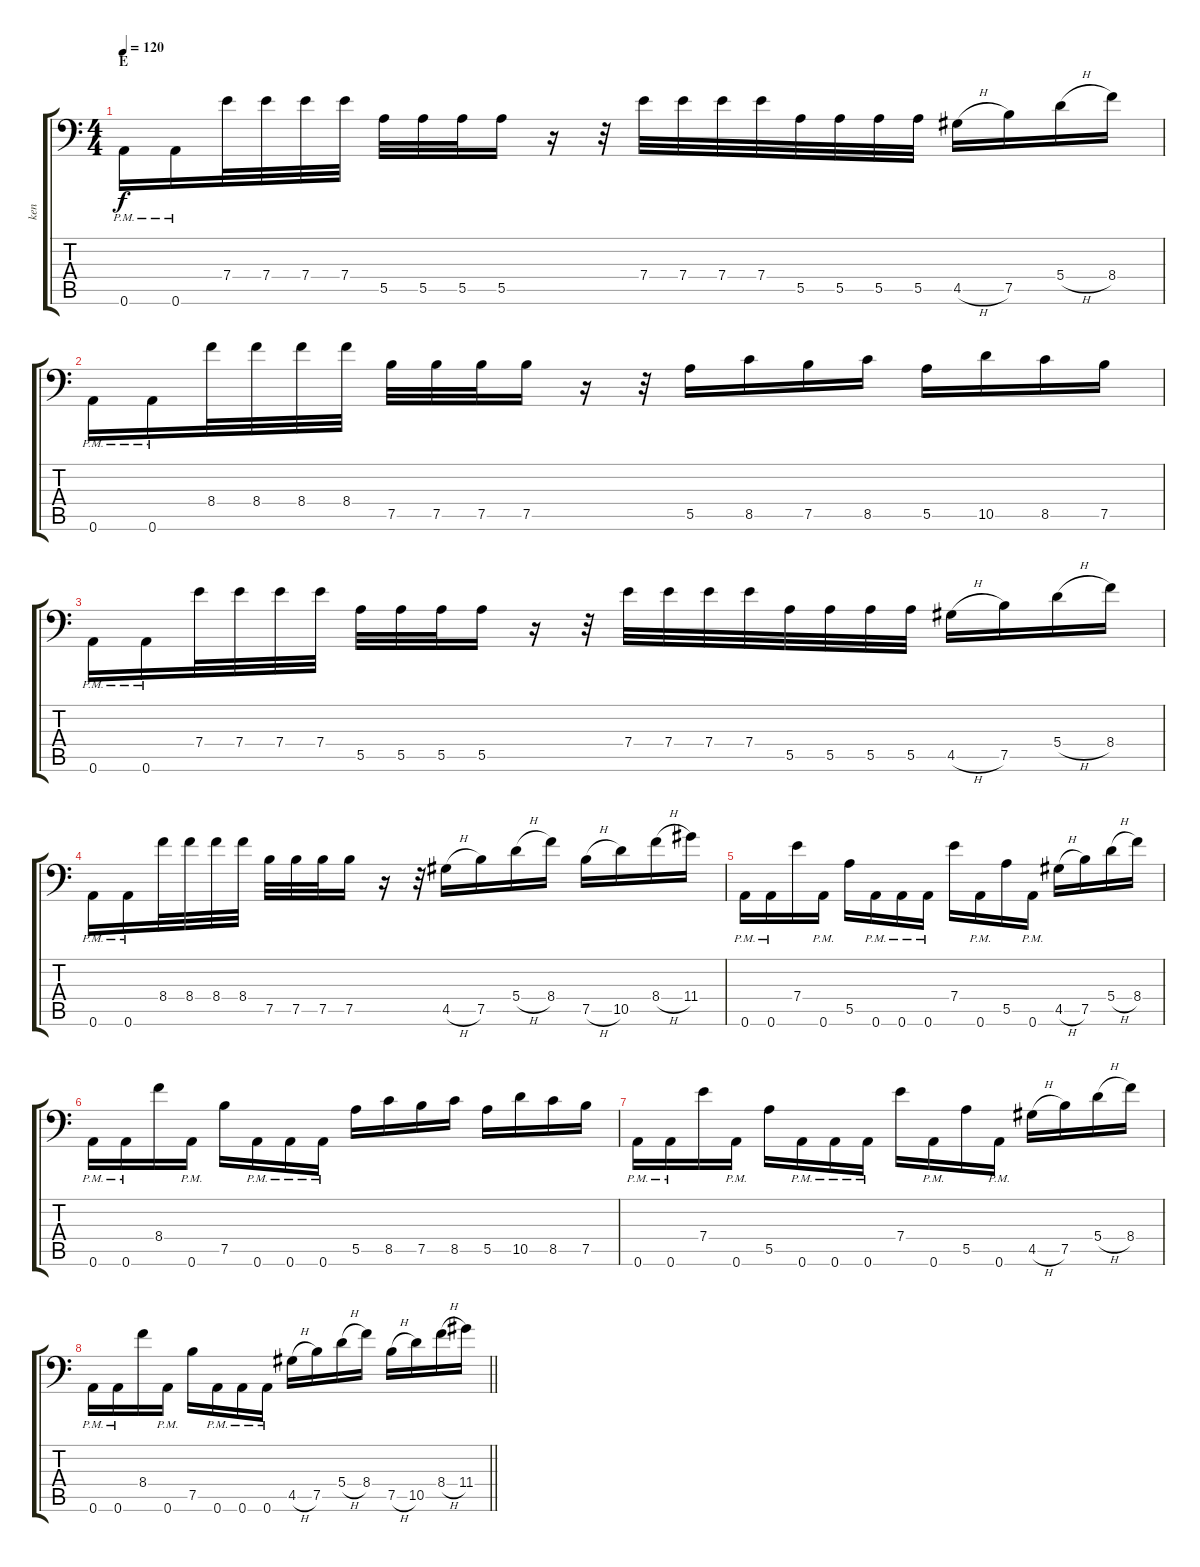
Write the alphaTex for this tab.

\track ("ken" "ken") {instrument distortionguitar}
\staff {score tabs}
\tuning (B3 Gb3 D3 A2 E2 A1) {hide}
\ts (4 4)
\section ("" "E")
\tempo 120
\clef f4
\ks c
0.6{pm}.16{dy f} 0.6{pm}.16 7.4.32 7.4.32 7.4.32 7.4.32 5.5.32 5.5.32 5.5.32 5.5.16 r.16 r.32 7.4.32 7.4.32 7.4.32 7.4.32 5.5.32 5.5.32 5.5.32 5.5.32 4.5{h}.16 7.5.16 5.4{h}.16 8.4.16 |
0.6{pm}.16 0.6{pm}.16 8.4.32 8.4.32 8.4.32 8.4.32 7.5.32 7.5.32 7.5.32 7.5.16 r.16 r.32 5.5.16 8.5.16 7.5.16 8.5.16 5.5.16 10.5.16 8.5.16 7.5.16 |
0.6{pm}.16 0.6{pm}.16 7.4.32 7.4.32 7.4.32 7.4.32 5.5.32 5.5.32 5.5.32 5.5.16 r.16 r.32 7.4.32 7.4.32 7.4.32 7.4.32 5.5.32 5.5.32 5.5.32 5.5.32 4.5{h}.16 7.5.16 5.4{h}.16 8.4.16 |
0.6{pm}.16 0.6{pm}.16 8.4.32 8.4.32 8.4.32 8.4.32 7.5.32 7.5.32 7.5.32 7.5.16 r.16 r.32 4.5{h}.16 7.5.16 5.4{h}.16 8.4.16 7.5{h}.16 10.5.16 8.4{h}.16 11.4.16 |
0.6{pm}.16 0.6{pm}.16 7.4.16 0.6{pm}.16 5.5.16 0.6{pm}.16 0.6{pm}.16 0.6{pm}.16 7.4.16 0.6{pm}.16 5.5.16 0.6{pm}.16 4.5{h}.16 7.5.16 5.4{h}.16 8.4.16 |
0.6{pm}.16 0.6{pm}.16 8.4.16 0.6{pm}.16 7.5.16 0.6{pm}.16 0.6{pm}.16 0.6{pm}.16 5.5.16 8.5.16 7.5.16 8.5.16 5.5.16 10.5.16 8.5.16 7.5.16 |
0.6{pm}.16 0.6{pm}.16 7.4.16 0.6{pm}.16 5.5.16 0.6{pm}.16 0.6{pm}.16 0.6{pm}.16 7.4.16 0.6{pm}.16 5.5.16 0.6{pm}.16 4.5{h}.16 7.5.16 5.4{h}.16 8.4.16 |
\barLineRight lightlight
0.6{pm}.16 0.6{pm}.16 8.4.16 0.6{pm}.16 7.5.16 0.6{pm}.16 0.6{pm}.16 0.6{pm}.16 4.5{h}.16 7.5.16 5.4{h}.16 8.4.16 7.5{h}.16 10.5.16 8.4{h}.16 11.4.16
